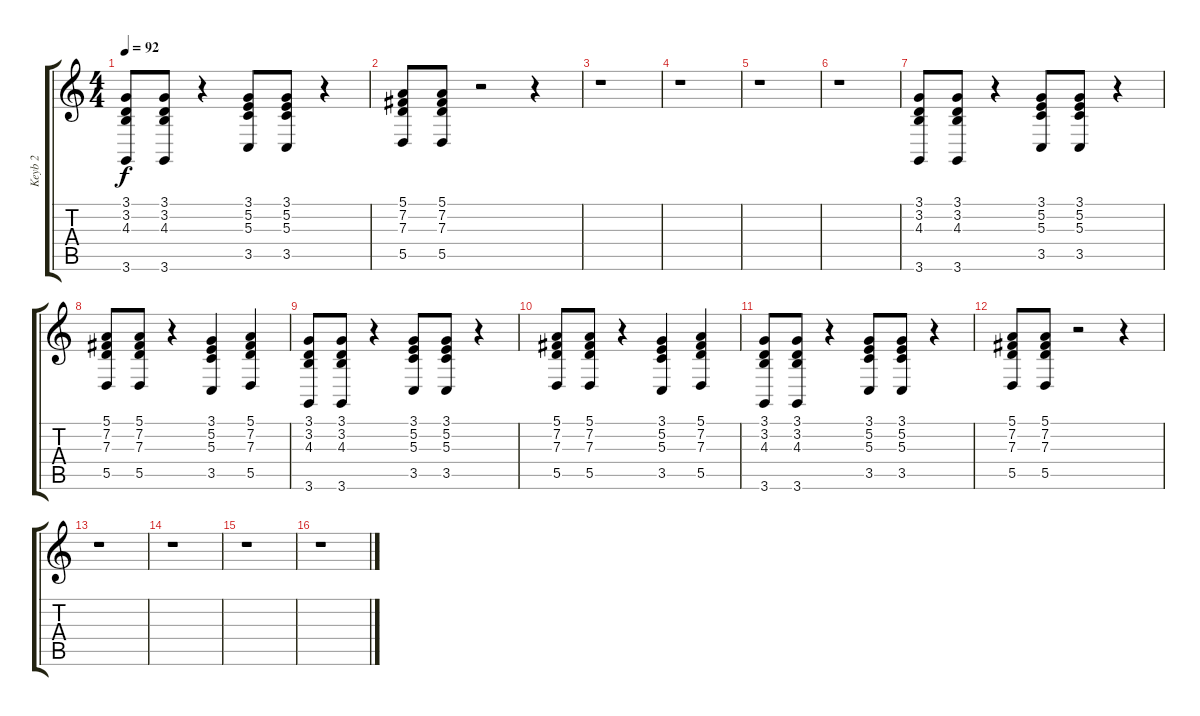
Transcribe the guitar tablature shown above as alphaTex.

\track ("Keyb 2" "Keyb 2") {instrument stringensemble1}
\staff {score tabs}
\tuning (E4 B3 G3 D3 A2 E2) {hide}
\ts (4 4)
\tempo 92
\clef g2
\ks c
(3.1 3.2 4.3 3.6).8{dy f} (3.1 3.2 4.3 3.6).8 r.4 (3.1 5.2 5.3 3.5).8 (3.1 5.2 5.3 3.5).8 r.4 |
(5.1 7.2 7.3 5.5).8 (5.1 7.2 7.3 5.5).8 r.2 r.4 |
r.1 |
r.1 |
r.1 |
r.1 |
(3.1 3.2 4.3 3.6).8 (3.1 3.2 4.3 3.6).8 r.4 (3.1 5.2 5.3 3.5).8 (3.1 5.2 5.3 3.5).8 r.4 |
(5.1 7.2 7.3 5.5).8 (5.1 7.2 7.3 5.5).8 r.4 (3.1 5.2 5.3 3.5).4 (5.1 7.2 7.3 5.5).4 |
(3.1 3.2 4.3 3.6).8 (3.1 3.2 4.3 3.6).8 r.4 (3.1 5.2 5.3 3.5).8 (3.1 5.2 5.3 3.5).8 r.4 |
(5.1 7.2 7.3 5.5).8 (5.1 7.2 7.3 5.5).8 r.4 (3.1 5.2 5.3 3.5).4 (5.1 7.2 7.3 5.5).4 |
(3.1 3.2 4.3 3.6).8 (3.1 3.2 4.3 3.6).8 r.4 (3.1 5.2 5.3 3.5).8 (3.1 5.2 5.3 3.5).8 r.4 |
(5.1 7.2 7.3 5.5).8 (5.1 7.2 7.3 5.5).8 r.2 r.4 |
r.1 |
r.1 |
r.1 |
r.1
